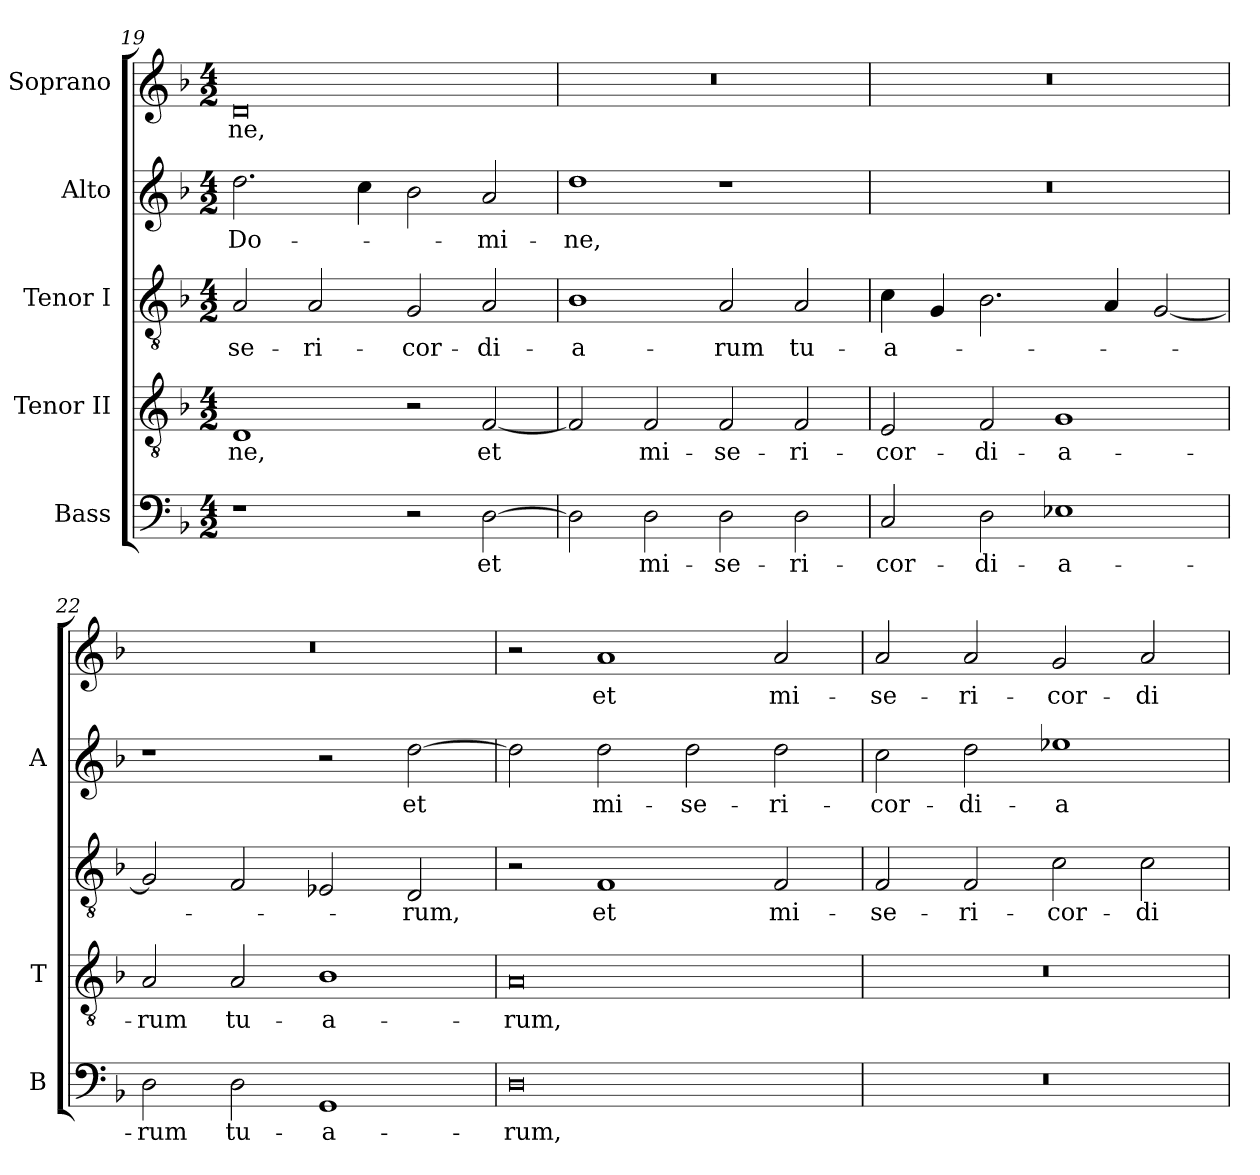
**kern	**text	**kern	**text	**kern	**text	**kern	**text	**kern	**text
*part5	*part5	*part4	*part4	*part3	*part3	*part2	*part2	*part1	*part1
*staff5	*staff5	*staff4	*staff4	*staff3	*staff3	*staff2	*staff2	*staff1	*staff1
*I"Bass	*	*I"Tenor II	*	*I"Tenor I	*	*I"Alto	*	*I"Soprano	*
*I'B	*	*I'T	*	*	*	*I'A	*	*	*
*clefF4	*	*clefGv2	*	*clefGv2	*	*clefG2	*	*clefG2	*
*k[b-]	*	*k[b-]	*	*k[b-]	*	*k[b-]	*	*k[b-]	*
*F:	*	*F:	*	*F:	*	*F:	*	*F:	*
*M4/2	*	*M4/2	*	*M4/2	*	*M4/2	*	*M4/2	*
=19	=19	=19	=19	=19	=19	=19	=19	=19	=19
!	!	!	!LO:LY:b:color=#000000	!	!	!	!	!	!
!	!	!	!	!	!LO:LY:b:color=#000000	!	!	!	!
!	!	!	!	!	!	!	!LO:LY:b:color=#000000	!	!
!	!	!	!	!	!	!	!	!	!LO:LY:b:color=#000000
1r	.	1Di	-ne,	2Ai/	-se-	2.ddi\	Do-	0di	-ne,
!	!	!	!	!	!LO:LY:b:color=#000000	!	!	!	!
.	.	.	.	2Ai/	-ri-	.	.	.	.
.	.	.	.	.	.	4cci\	.	.	.
!	!	!	!	!	!LO:LY:b:color=#000000	!	!	!	!
2r	.	2r	.	2Gi/	-cor-	2b-i\	.	.	.
!	!LO:LY:b:color=#000000	!	!	!	!	!	!	!	!
!	!	!	!LO:LY:b:color=#000000	!	!	!	!	!	!
!	!	!	!	!	!LO:LY:b:color=#000000	!	!	!	!
!	!	!	!	!	!	!	!LO:LY:b:color=#000000	!	!
[>2Di\	et	[<2Fi/	et	2Ai/	-di-	2ai/	-mi-	.	.
!!LO:PB:g=z
=20	=20	=20	=20	=20	=20	=20	=20	=20	=20
!	!	!	!	!	!LO:LY:b:color=#000000	!	!	!	!
!	!	!	!	!	!	!	!LO:LY:b:color=#000000	!LO:N:vis=1	!
2Di\]	.	2Fi/]	.	1B-i	-a-	1ddi	-ne,	0r	.
!	!LO:LY:b:color=#000000	!	!	!	!	!	!	!	!
!	!	!	!LO:LY:b:color=#000000	!	!	!	!	!	!
2Di\	mi-	2Fi/	mi-	.	.	.	.	.	.
!	!LO:LY:b:color=#000000	!	!	!	!	!	!	!	!
!	!	!	!LO:LY:b:color=#000000	!	!	!	!	!	!
!	!	!	!	!	!LO:LY:b:color=#000000	!	!	!	!
2Di\	-se-	2Fi/	-se-	2Ai/	-rum	1r	.	.	.
!	!LO:LY:b:color=#000000	!	!	!	!	!	!	!	!
!	!	!	!LO:LY:b:color=#000000	!	!	!	!	!	!
!	!	!	!	!	!LO:LY:b:color=#000000	!	!	!	!
2Di\	-ri-	2Fi/	-ri-	2Ai/	tu-	.	.	.	.
=21	=21	=21	=21	=21	=21	=21	=21	=21	=21
!	!LO:LY:b:color=#000000	!	!	!	!	!	!	!	!
!	!	!	!LO:LY:b:color=#000000	!	!	!	!	!	!
!	!	!	!	!	!LO:LY:b:color=#000000	!LO:N:vis=1	!	!LO:N:vis=1	!
2Ci/	-cor-	2Ei/	-cor-	4ci\	-a-	0r	.	0r	.
.	.	.	.	4Gi/	.	.	.	.	.
!	!LO:LY:b:color=#000000	!	!	!	!	!	!	!	!
!	!	!	!LO:LY:b:color=#000000	!	!	!	!	!	!
2Di\	-di-	2Fi/	-di-	2.B-i\	.	.	.	.	.
!	!LO:LY:b:color=#000000	!	!	!	!	!	!	!	!
!	!	!	!LO:LY:b:color=#000000	!	!	!	!	!	!
1E-Xi	-a-	1Gi	-a-	.	.	.	.	.	.
.	.	.	.	4Ai/	.	.	.	.	.
.	.	.	.	[<2Gi/	.	.	.	.	.
=22	=22	=22	=22	=22	=22	=22	=22	=22	=22
!	!LO:LY:b:color=#000000	!	!	!	!	!	!	!	!
!	!	!	!LO:LY:b:color=#000000	!	!	!	!	!LO:N:vis=1	!
2Di\	-rum	2Ai/	-rum	2Gi/]	.	1r	.	0r	.
!	!LO:LY:b:color=#000000	!	!	!	!	!	!	!	!
!	!	!	!LO:LY:b:color=#000000	!	!	!	!	!	!
2Di\	tu-	2Ai/	tu-	2Fi/	.	.	.	.	.
!	!LO:LY:b:color=#000000	!	!	!	!	!	!	!	!
!	!	!	!LO:LY:b:color=#000000	!	!	!	!	!	!
1GGi	-a-	1B-i	-a-	2E-Xi/	.	2r	.	.	.
!	!	!	!	!	!LO:LY:b:color=#000000	!	!	!	!
!	!	!	!	!	!	!	!LO:LY:b:color=#000000	!	!
.	.	.	.	2Di/	-rum,	[>2ddi\	et	.	.
=23	=23	=23	=23	=23	=23	=23	=23	=23	=23
!	!LO:LY:b:color=#000000	!	!	!	!	!	!	!	!
!	!	!	!LO:LY:b:color=#000000	!	!	!	!	!	!
0Di	-rum,	0Ai	-rum,	2r	.	2ddi\]	.	2r	.
!	!	!	!	!	!LO:LY:b:color=#000000	!	!	!	!
!	!	!	!	!	!	!	!LO:LY:b:color=#000000	!	!
!	!	!	!	!	!	!	!	!	!LO:LY:b:color=#000000
.	.	.	.	1Fi	et	2ddi\	mi-	1ai	et
!	!	!	!	!	!	!	!LO:LY:b:color=#000000	!	!
.	.	.	.	.	.	2ddi\	-se-	.	.
!	!	!	!	!	!LO:LY:b:color=#000000	!	!	!	!
!	!	!	!	!	!	!	!LO:LY:b:color=#000000	!	!
!	!	!	!	!	!	!	!	!	!LO:LY:b:color=#000000
.	.	.	.	2Fi/	mi-	2ddi\	-ri-	2ai/	mi-
=24	=24	=24	=24	=24	=24	=24	=24	=24	=24
!LO:N:vis=1	!	!LO:N:vis=1	!	!	!	!	!	!	!
!	!	!	!	!	!LO:LY:b:color=#000000	!	!	!	!
!	!	!	!	!	!	!	!LO:LY:b:color=#000000	!	!
!	!	!	!	!	!	!	!	!	!LO:LY:b:color=#000000
0r	.	0r	.	2Fi/	-se-	2cci\	-cor-	2ai/	-se-
!	!	!	!	!	!LO:LY:b:color=#000000	!	!	!	!
!	!	!	!	!	!	!	!LO:LY:b:color=#000000	!	!
!	!	!	!	!	!	!	!	!	!LO:LY:b:color=#000000
.	.	.	.	2Fi/	-ri-	2ddi\	-di-	2ai/	-ri-
!	!	!	!	!	!LO:LY:b:color=#000000	!	!	!	!
!	!	!	!	!	!	!	!LO:LY:b:color=#000000	!	!
!	!	!	!	!	!	!	!	!	!LO:LY:b:color=#000000
.	.	.	.	2ci\	-cor-	1ee-Xi	-a-	2gi/	-cor-
!	!	!	!	!	!LO:LY:b:color=#000000	!	!	!	!
!	!	!	!	!	!	!	!	!	!LO:LY:b:color=#000000
.	.	.	.	2ci\	-di-	.	.	2ai/	-di-
=	=	=	=	=	=	=	=	=	=
*-	*-	*-	*-	*-	*-	*-	*-	*-	*-
